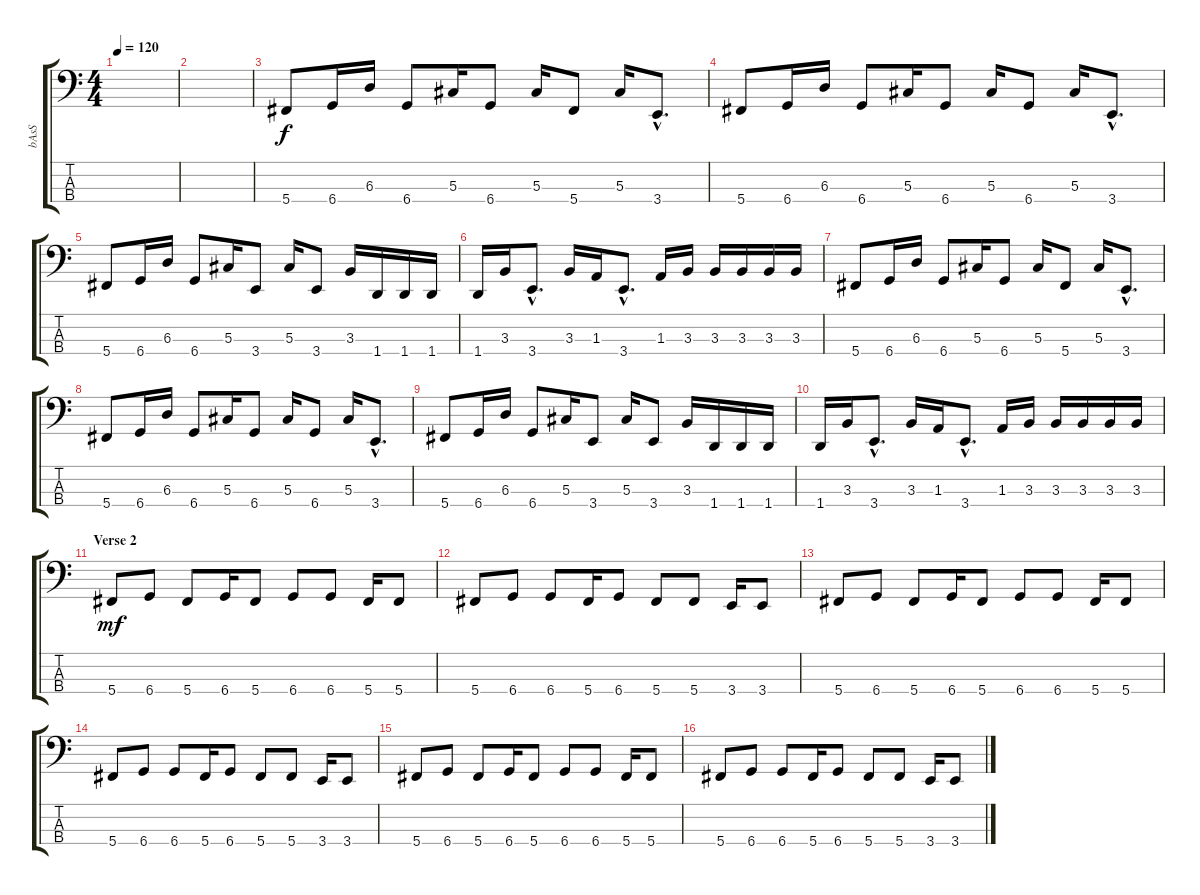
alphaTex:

\track ("bAsS" "bAsS") {instrument electricbasspick}
\staff {score tabs}
\tuning (Gb2 Db2 Ab1 Db1) {hide}
\ts (4 4)
\tempo 120
\clef f4
\ks c
|
|
5.4.8 6.4.16 6.3.16 6.4.8 5.3.16 6.4.8 5.3.16 5.4.8 5.3.16 3.4{hac}.8{d} |
5.4.8 6.4.16 6.3.16 6.4.8 5.3.16 6.4.8 5.3.16 6.4.8 5.3.16 3.4{hac}.8{d} |
5.4.8 6.4.16 6.3.16 6.4.8 5.3.16 3.4.8 5.3.16 3.4.8 3.3.16 1.4.16 1.4.16 1.4.16 |
1.4.16 3.3.16 3.4{hac}.8{d} 3.3.16 1.3.16 3.4{hac}.8{d} 1.3.16 3.3.16 3.3.16 3.3.16 3.3.16 3.3.16 |
5.4.8 6.4.16 6.3.16 6.4.8 5.3.16 6.4.8 5.3.16 5.4.8 5.3.16 3.4{hac}.8{d} |
5.4.8 6.4.16 6.3.16 6.4.8 5.3.16 6.4.8 5.3.16 6.4.8 5.3.16 3.4{hac}.8{d} |
5.4.8 6.4.16 6.3.16 6.4.8 5.3.16 3.4.8 5.3.16 3.4.8 3.3.16 1.4.16 1.4.16 1.4.16 |
1.4.16 3.3.16 3.4{hac}.8{d} 3.3.16 1.3.16 3.4{hac}.8{d} 1.3.16 3.3.16 3.3.16 3.3.16 3.3.16 3.3.16 |
\section ("" "Verse 2")
5.4.8{dy mf} 6.4.8 5.4.8 6.4.16 5.4.8 6.4.8 6.4.8 5.4.16 5.4.8 |
5.4.8 6.4.8 6.4.8 5.4.16 6.4.8 5.4.8 5.4.8 3.4.16 3.4.8 |
5.4.8 6.4.8 5.4.8 6.4.16 5.4.8 6.4.8 6.4.8 5.4.16 5.4.8 |
5.4.8 6.4.8 6.4.8 5.4.16 6.4.8 5.4.8 5.4.8 3.4.16 3.4.8 |
5.4.8 6.4.8 5.4.8 6.4.16 5.4.8 6.4.8 6.4.8 5.4.16 5.4.8 |
5.4.8 6.4.8 6.4.8 5.4.16 6.4.8 5.4.8 5.4.8 3.4.16 3.4.8
